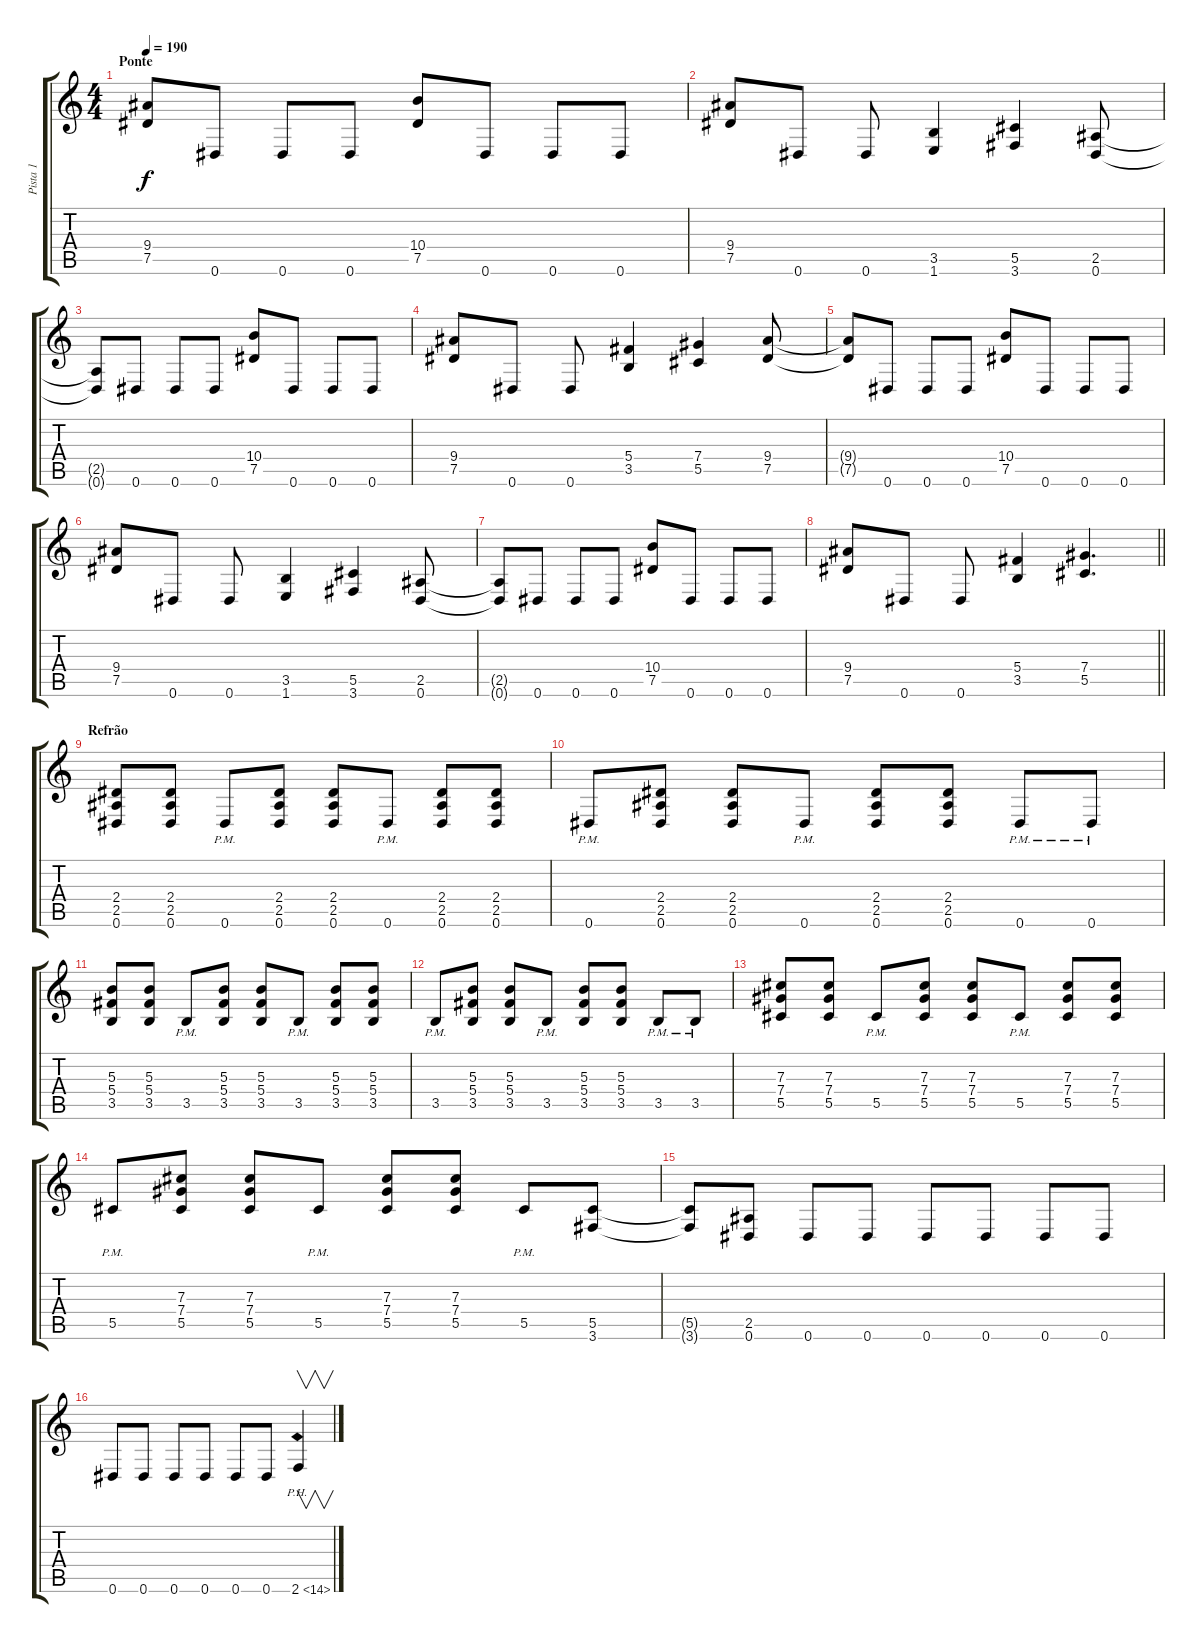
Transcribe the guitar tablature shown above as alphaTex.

\track ("Pista 1" "Pista 1") {instrument distortionguitar}
\staff {score tabs}
\tuning (Eb4 Bb3 Gb3 Db3 Ab2 Eb2) {hide}
\ts (4 4)
\section ("" "Ponte")
\tempo 190
\clef g2
\ks c
(9.4 7.5).8{dy f} 0.6.8 0.6.8 0.6.8 (10.4 7.5).8 0.6.8 0.6.8 0.6.8 |
(9.4 7.5).8 0.6.8 0.6.8 (3.5 1.6).4 (5.5 3.6).4 (2.5 0.6).8 |
(2.5{t} 0.6{t}).8 0.6.8 0.6.8 0.6.8 (10.4 7.5).8 0.6.8 0.6.8 0.6.8 |
(9.4 7.5).8 0.6.8 0.6.8 (5.4 3.5).4 (7.4 5.5).4 (9.4 7.5).8 |
(9.4{t} 7.5{t}).8 0.6.8 0.6.8 0.6.8 (10.4 7.5).8 0.6.8 0.6.8 0.6.8 |
(9.4 7.5).8 0.6.8 0.6.8 (3.5 1.6).4 (5.5 3.6).4 (2.5 0.6).8 |
(2.5{t} 0.6{t}).8 0.6.8 0.6.8 0.6.8 (10.4 7.5).8 0.6.8 0.6.8 0.6.8 |
\barLineRight lightlight
(9.4 7.5).8 0.6.8 0.6.8 (5.4 3.5).4 (7.4 5.5).4{d} |
\section ("" "Refrão")
(2.4 2.5 0.6).8 (2.4 2.5 0.6).8 0.6{pm}.8 (2.4 2.5 0.6).8 (2.4 2.5 0.6).8 0.6{pm}.8 (2.4 2.5 0.6).8 (2.4 2.5 0.6).8 |
0.6{pm}.8 (2.4 2.5 0.6).8 (2.4 2.5 0.6).8 0.6{pm}.8 (2.4 2.5 0.6).8 (2.4 2.5 0.6).8 0.6{pm}.8 0.6{pm}.8 |
(5.3 5.4 3.5).8 (5.3 5.4 3.5).8 3.5{pm}.8 (5.3 5.4 3.5).8 (5.3 5.4 3.5).8 3.5{pm}.8 (5.3 5.4 3.5).8 (5.3 5.4 3.5).8 |
3.5{pm}.8 (5.3 5.4 3.5).8 (5.3 5.4 3.5).8 3.5{pm}.8 (5.3 5.4 3.5).8 (5.3 5.4 3.5).8 3.5{pm}.8 3.5{pm}.8 |
(7.3 7.4 5.5).8 (7.3 7.4 5.5).8 5.5{pm}.8 (7.3 7.4 5.5).8 (7.3 7.4 5.5).8 5.5{pm}.8 (7.3 7.4 5.5).8 (7.3 7.4 5.5).8 |
5.5{pm}.8 (7.3 7.4 5.5).8 (7.3 7.4 5.5).8 5.5{pm}.8 (7.3 7.4 5.5).8 (7.3 7.4 5.5).8 5.5{pm}.8 (5.5 3.6).8 |
(5.5{t} 3.6{t}).8 (2.5 0.6).8 0.6.8 0.6.8 0.6.8 0.6.8 0.6.8 0.6.8 |
0.6.8 0.6.8 0.6.8 0.6.8 0.6.8 0.6.8 2.6{ph 12}.4{v}
